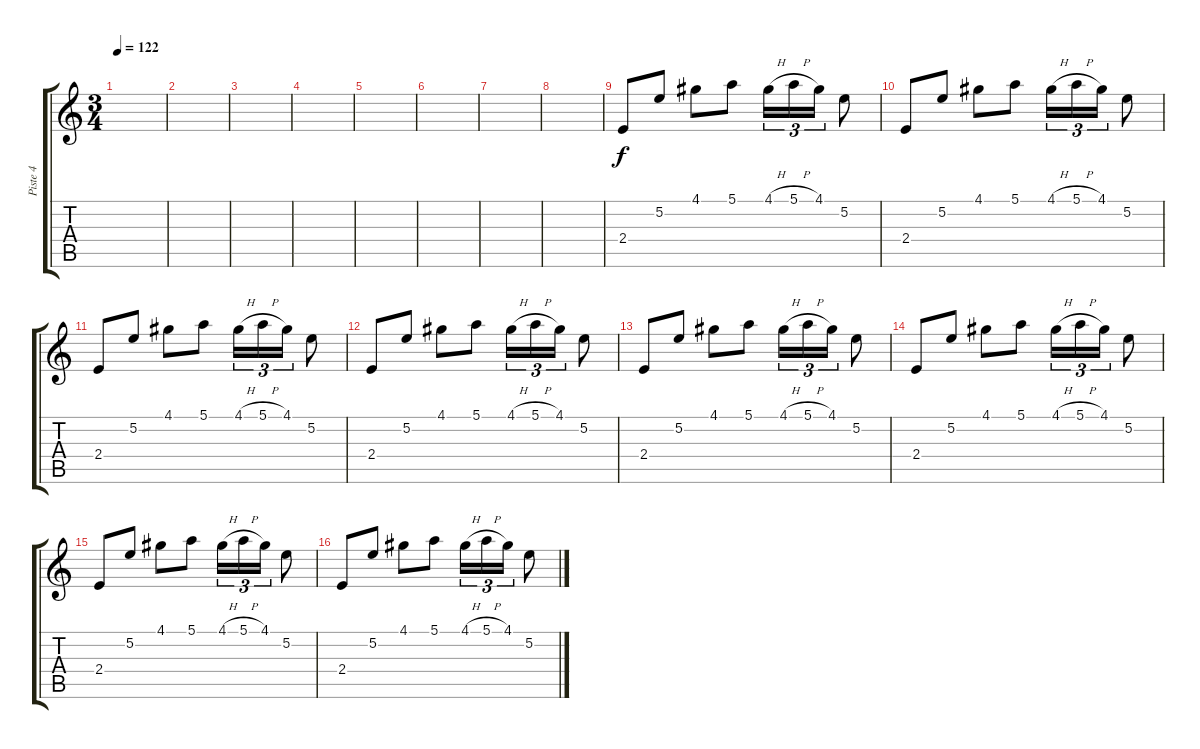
\track ("Piste 4" "Piste 4") {instrument distortionguitar}
\staff {score tabs}
\tuning (E4 B3 G3 D3 A2 E2) {hide}
\ts (3 4)
\tempo 122
\clef g2
\ks c
|
|
|
|
|
|
|
|
2.4.8 5.2.8 4.1.8 5.1.8 4.1{h}.16{tu (3 2)} 5.1{h}.16{tu (3 2)} 4.1.16{tu (3 2)} 5.2.8 |
2.4.8 5.2.8 4.1.8 5.1.8 4.1{h}.16{tu (3 2)} 5.1{h}.16{tu (3 2)} 4.1.16{tu (3 2)} 5.2.8 |
2.4.8 5.2.8 4.1.8 5.1.8 4.1{h}.16{tu (3 2)} 5.1{h}.16{tu (3 2)} 4.1.16{tu (3 2)} 5.2.8 |
2.4.8 5.2.8 4.1.8 5.1.8 4.1{h}.16{tu (3 2)} 5.1{h}.16{tu (3 2)} 4.1.16{tu (3 2)} 5.2.8 |
2.4.8 5.2.8 4.1.8 5.1.8 4.1{h}.16{tu (3 2)} 5.1{h}.16{tu (3 2)} 4.1.16{tu (3 2)} 5.2.8 |
2.4.8 5.2.8 4.1.8 5.1.8 4.1{h}.16{tu (3 2)} 5.1{h}.16{tu (3 2)} 4.1.16{tu (3 2)} 5.2.8 |
2.4.8 5.2.8 4.1.8 5.1.8 4.1{h}.16{tu (3 2)} 5.1{h}.16{tu (3 2)} 4.1.16{tu (3 2)} 5.2.8 |
2.4.8 5.2.8 4.1.8 5.1.8 4.1{h}.16{tu (3 2)} 5.1{h}.16{tu (3 2)} 4.1.16{tu (3 2)} 5.2.8
